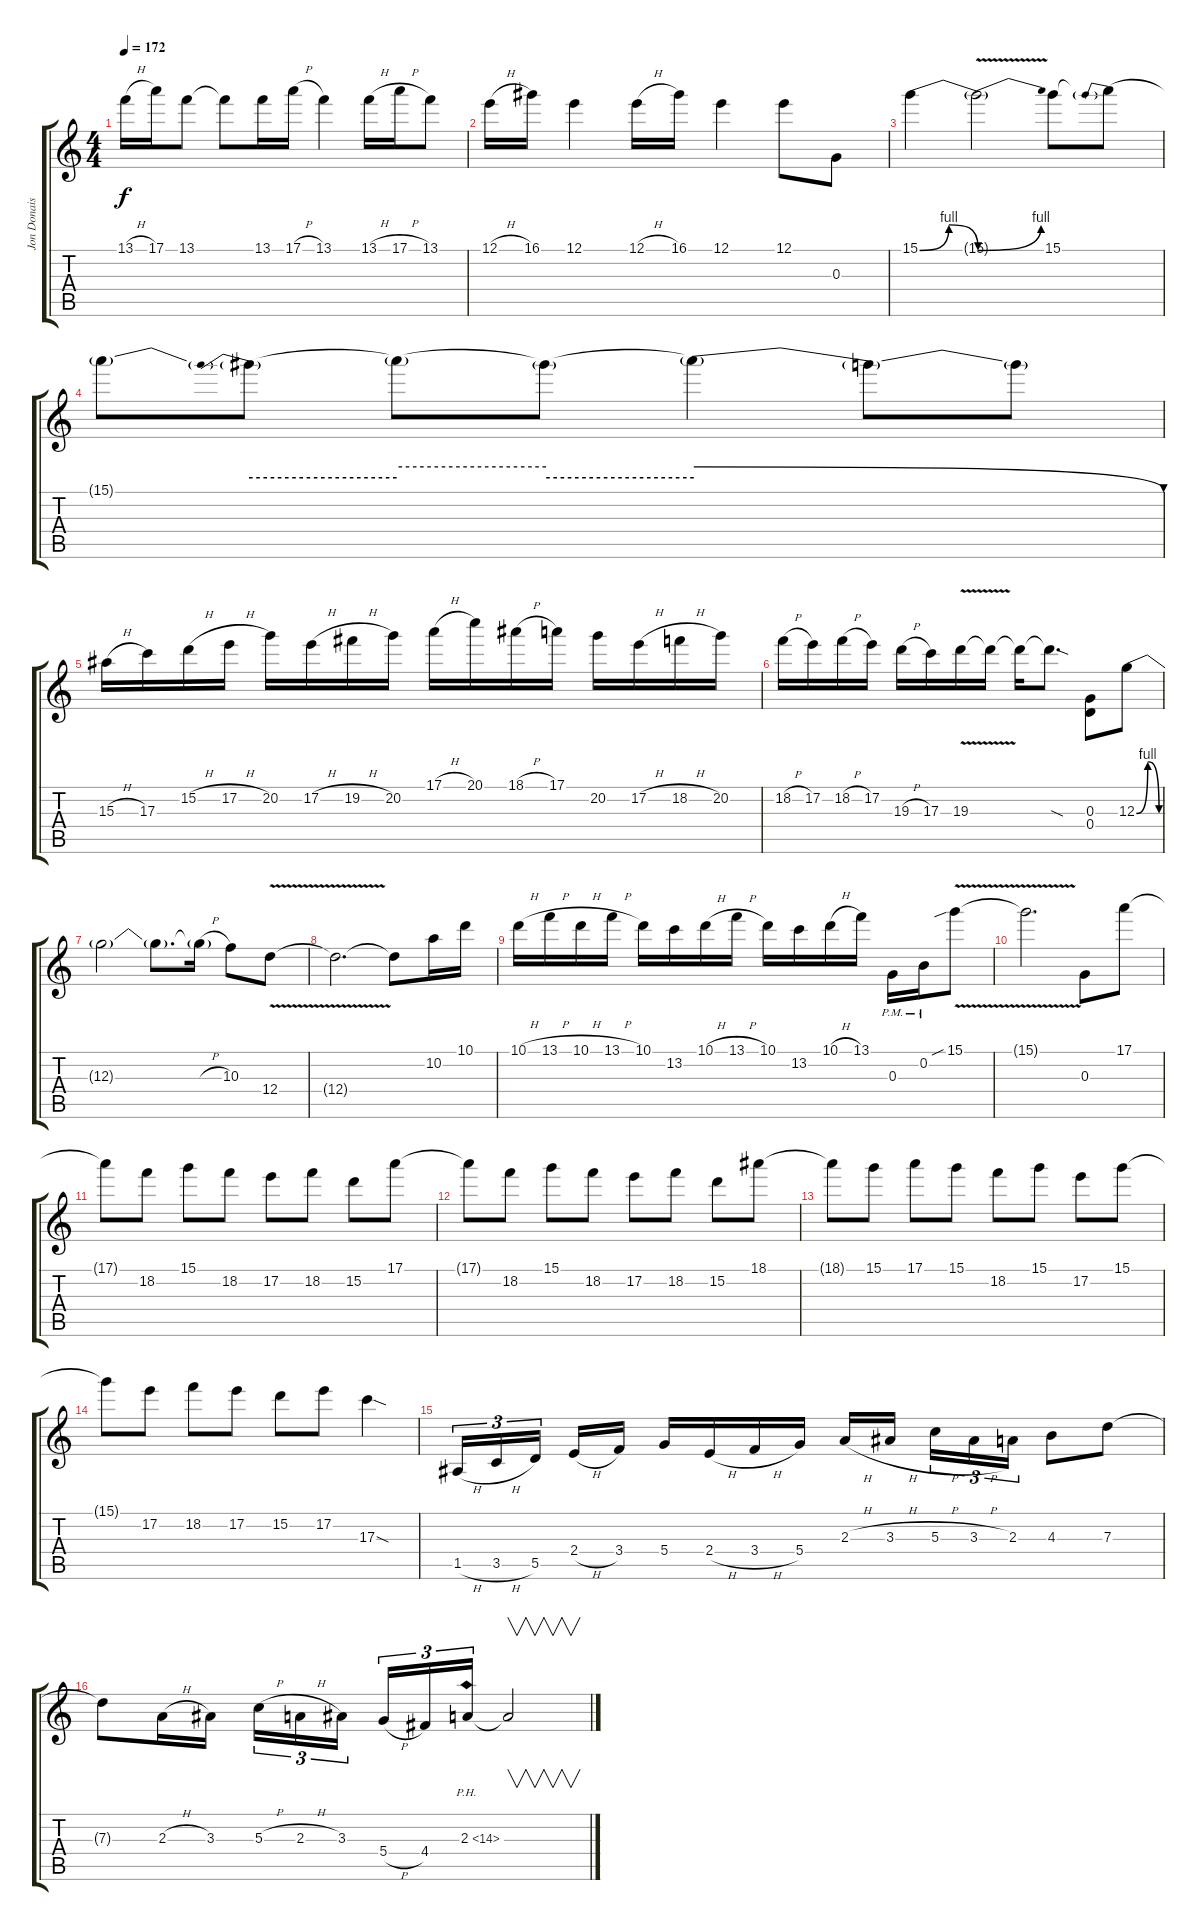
\track ("Jon Donais" "Jon Donais") {instrument distortionguitar}
\staff {score tabs}
\tuning (E4 B3 G3 D3 A2 D2) {hide}
\ts (4 4)
\tempo 172
\clef g2
\ks c
13.1{h}.16{dy f} 17.1.16 13.1.8 13.1{t}.8 13.1.16 17.1{h}.16 13.1.4 13.1{h}.16 17.1{h}.16 13.1.8 |
12.1{h}.16 16.1.16 12.1.4 12.1{h}.16 16.1.16 12.1.4 12.1.8 0.3.8 |
15.1{be (bendrelease 0 0 15 4 45 4 60 0)}.4 15.1{be (bend 0 0 60 4) v t}.2 15.1.8 15.1{be (prebend 0 4 60 4) t}.8 |
15.1{t}.8 15.1{be (prebend 0 2 60 2) t}.8 15.1{be (hold 0 4 60 4) t}.8 15.1{be (hold 0 2 60 2) t}.8 15.1{be (release 0 4 60 0) t}.4 15.1{t}.8 15.1{t}.8 |
15.3{h}.16 17.3.16 15.2{h}.16 17.2{h}.16 20.2.16 17.2{h}.16 19.2{h}.16 20.2.16 17.1{h}.16 20.1.16 18.1{h}.16 17.1.16 20.2.16 17.2{h}.16 18.2{h}.16 20.2.16 |
18.2{h}.16 17.2.16 18.2{h}.16 17.2.16 19.3{h}.16 17.3.16 19.3{v}.16 19.3{t}.16 19.3{t}.16 19.3{sod t}.8{d} (0.3 0.4).8 12.3{be (bendrelease 0 0 10 4 30 4 60 0)}.8 |
12.3{t}.2 12.3{t}.8{d} 12.3{h t}.16 10.3.8 12.4{v}.8 |
12.4{t}.2{d} 12.4{t}.8 10.2.16 10.1.16 |
10.1{h}.16 13.1{h}.16 10.1{h}.16 13.1{h}.16 10.1.16 13.2.16 10.1{h}.16 13.1{h}.16 10.1.16 13.2.16 10.1{h}.16 13.1.16 0.3{pm}.16 0.2{pm}.16 15.1{v sib}.8 |
15.1{t}.2{d} 0.3.8 17.1.8 |
17.1{t}.8 18.2.8 15.1.8 18.2.8 17.2.8 18.2.8 15.2.8 17.1.8 |
17.1{t}.8 18.2.8 15.1.8 18.2.8 17.2.8 18.2.8 15.2.8 18.1.8 |
18.1{t}.8 15.1.8 17.1.8 15.1.8 18.2.8 15.1.8 17.2.8 15.1.8 |
15.1{t}.8 17.2.8 18.2.8 17.2.8 15.2.8 17.2.8 17.3{sod}.4 |
1.5{h}.16{tu (3 2)} 3.5{h}.16{tu (3 2)} 5.5.16{tu (3 2) beam splitsecondary} 2.4{h}.16 3.4.16 5.4.16 2.4{h}.16 3.4{h}.16 5.4.16 2.3{h}.16 3.3{h}.16{beam splitsecondary} 5.3{h}.16{tu (3 2)} 3.3{h}.16{tu (3 2)} 2.3.16{tu (3 2)} 4.3.8 7.3.8 |
7.3{t}.8 2.3{h}.16 3.3.16 5.3{h}.16{tu (3 2)} 2.3{h}.16{tu (3 2)} 3.3.16{tu (3 2) beam splitsecondary} 5.4{h}.16{tu (3 2)} 4.4.16{tu (3 2)} 2.3{ph 12}.16{tu (3 2)} 2.3{t}.2{v}
